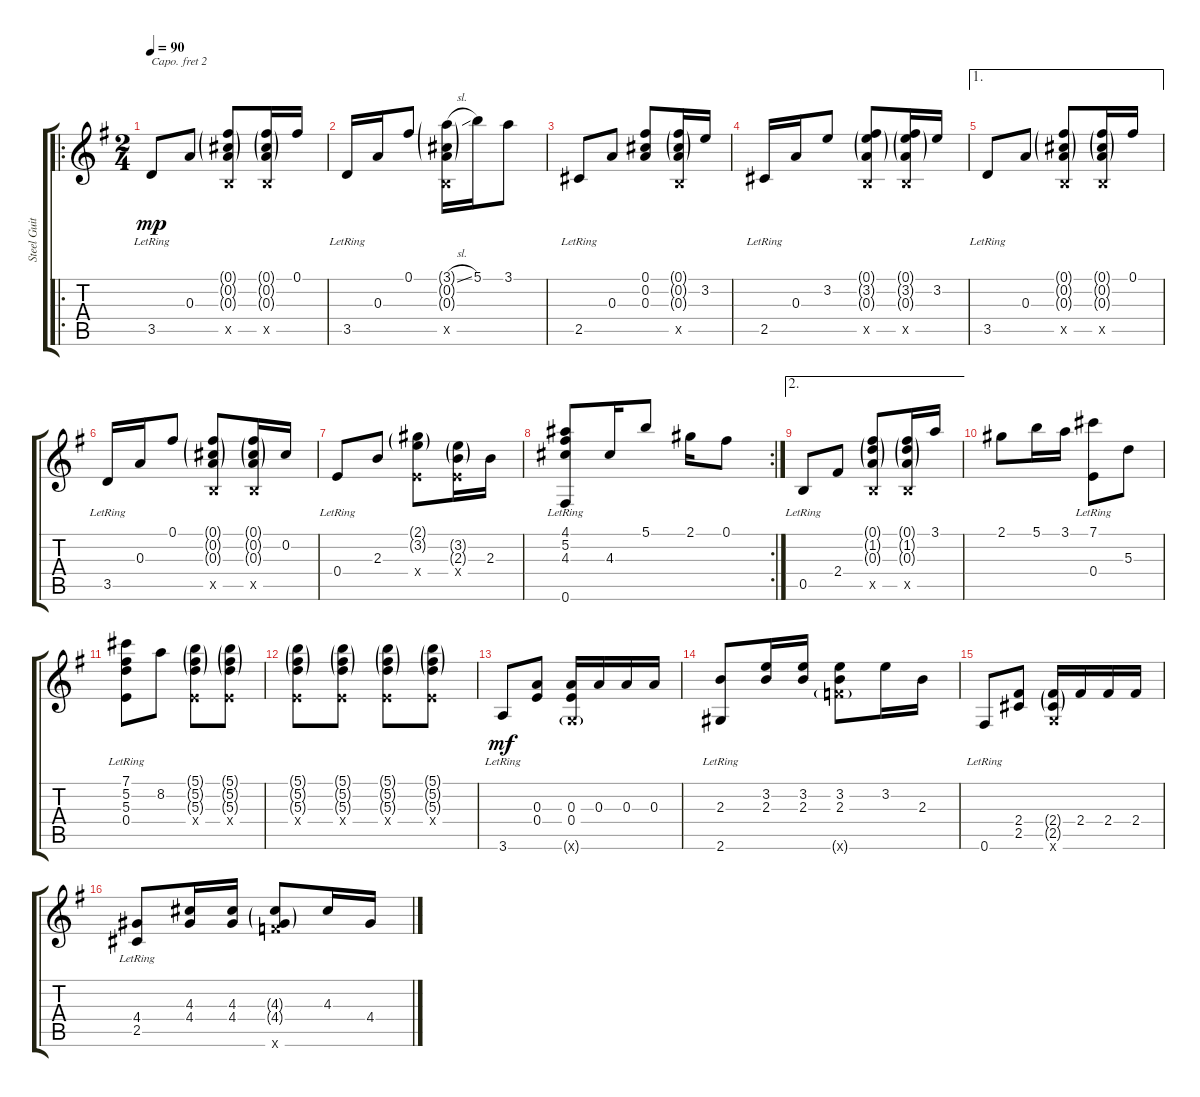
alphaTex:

\track ("Steel Guitar" "Steel Guit") {instrument acousticguitarsteel}
\staff {score tabs}
\capo 2
\tuning (E4 B3 G3 D3 A2 E2) {hide}
\ro
\ts (2 4)
\tempo 90
\clef g2
\ks g
3.5{lr}.8{dy mp} 0.3.8 (0.1{g} 0.2{g} 0.3{g} 0.5{x}).8 (0.1{g} 0.2{g} 0.3{g} 0.5{x}).16 0.1.16 |
3.5{lr}.16 0.3.16 0.1.8 (3.1{sl g} 0.2{g} 0.3{g} 0.5{x}).16 5.1.16 3.1.8 |
2.5{lr}.8 0.3.8 (0.1 0.2 0.3).8 (0.1{g} 0.2{g} 0.3{g} 0.5{x}).16 3.2.16 |
2.5{lr}.16 0.3.16 3.2.8 (0.1{g} 3.2{g} 0.3{g} 0.5{x}).8 (0.1{g} 3.2{g} 0.3{g} 0.5{x}).16 3.2.16 |
\ae 1
3.5{lr}.8 0.3.8 (0.1{g} 0.2{g} 0.3{g} 0.5{x}).8 (0.1{g} 0.2{g} 0.3{g} 0.5{x}).16 0.1.16 |
3.5{lr}.16 0.3.16 0.1.8 (0.1{g} 0.2{g} 0.3{g} 0.5{x}).8 (0.1{g} 0.2{g} 0.3{g} 0.5{x}).16 0.2.16 |
0.4{lr}.8 2.3.8 (2.1{g} 3.2{g} 0.4{x}).8 (3.2{g} 2.3{g} 0.4{x}).16 2.3.16 |
\rc 2
(4.1 5.2 4.3 0.6{lr}).8 4.3.16 5.1.8 2.1.16 0.1.8 |
\ae 2
0.5{lr}.8 2.4.8 (0.1{g} 1.2{g} 0.3{g} 0.5{x}).8 (0.1{g} 1.2{g} 0.3{g} 0.5{x}).16 3.1.16 |
2.1.8 5.1.16 3.1.16 (7.1 0.4{lr}).8 5.3.8 |
(7.1 5.2 5.3 0.4{lr}).8 8.2.8 (5.1{g} 5.2{g} 5.3{g} 0.4{x}).8 (5.1{g} 5.2{g} 5.3{g} 0.4{x}).8 |
(5.1{g} 5.2{g} 5.3{g} 0.4{x}).8 (5.1{g} 5.2{g} 5.3{g} 0.4{x}).8 (5.1{g} 5.2{g} 5.3{g} 0.4{x}).8 (5.1{g} 5.2{g} 5.3{g} 0.4{x}).8 |
3.6{lr}.8{dy mf} (0.3 0.4).8 (0.3 0.4 1.6{g x}).16 0.3.16 0.3.16 0.3.16 |
(2.3 2.6{lr}).8 (3.2 2.3).16 (3.2 2.3).16 (3.2 2.3 11.6{g x}).8 3.2.16 2.3.16 |
0.6{lr}.8 (2.4 2.5).8 (2.4{g} 2.5{g} 1.6{x}).16 2.4.16 2.4.16 2.4.16 |
(4.4 2.5{lr}).8 (4.3 4.4).16 (4.3 4.4).16 (4.3{g} 4.4{g} 11.6{x}).8 4.3.16 4.4.16
